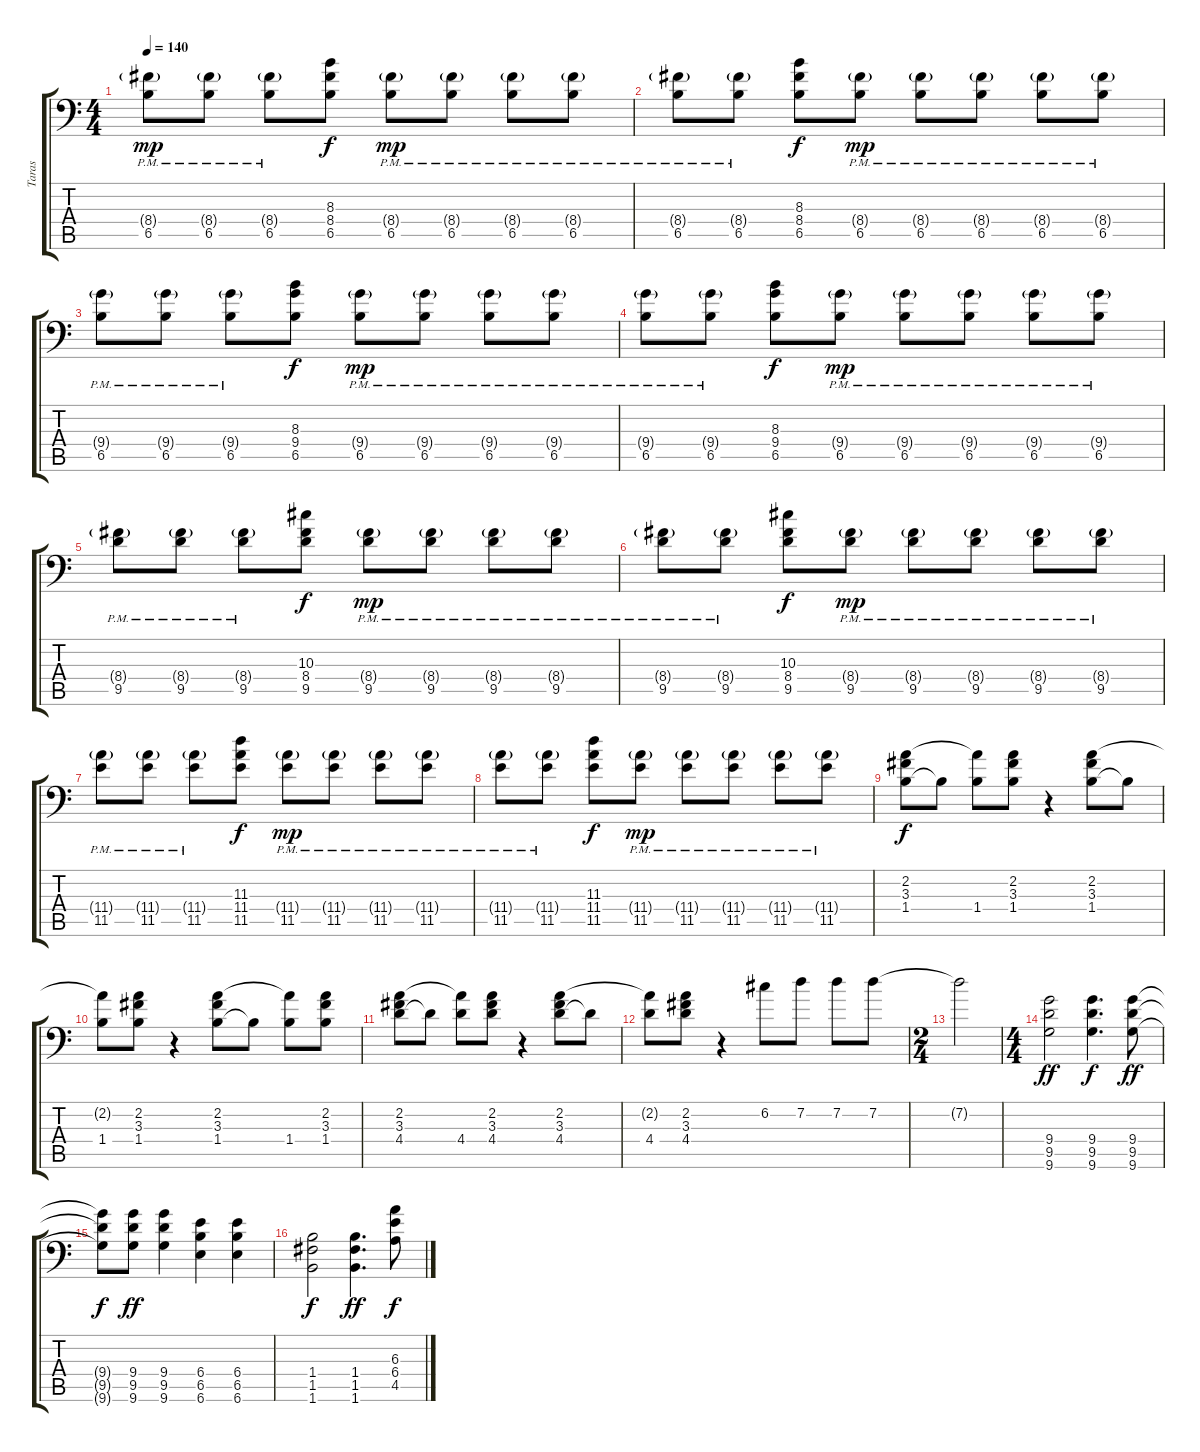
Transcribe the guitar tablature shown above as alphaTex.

\track ("Taras" "Taras") {instrument distortionguitar}
\staff {score tabs}
\tuning (C4 G3 Eb3 Bb2 F2 Bb1) {hide}
\ts (4 4)
\tempo 140
\clef f4
\ks c
(8.4{g pm} 6.5{pm}).8{dy mp} (8.4{g pm} 6.5{pm}).8 (8.4{g pm} 6.5{pm}).8 (8.3 8.4 6.5).8{dy f} (8.4{g pm} 6.5{pm}).8{dy mp} (8.4{g pm} 6.5{pm}).8 (8.4{g pm} 6.5{pm}).8 (8.4{g pm} 6.5{pm}).8 |
(8.4{g pm} 6.5{pm}).8 (8.4{g pm} 6.5{pm}).8 (8.3 8.4 6.5).8{dy f} (8.4{g pm} 6.5{pm}).8{dy mp} (8.4{g pm} 6.5{pm}).8 (8.4{g pm} 6.5{pm}).8 (8.4{g pm} 6.5{pm}).8 (8.4{g pm} 6.5{pm}).8 |
(9.4{g pm} 6.5{pm}).8 (9.4{g pm} 6.5{pm}).8 (9.4{g pm} 6.5{pm}).8 (8.3 9.4 6.5).8{dy f} (9.4{g pm} 6.5{pm}).8{dy mp} (9.4{g pm} 6.5{pm}).8 (9.4{g pm} 6.5{pm}).8 (9.4{g pm} 6.5{pm}).8 |
(9.4{g pm} 6.5{pm}).8 (9.4{g pm} 6.5{pm}).8 (8.3 9.4 6.5).8{dy f} (9.4{g pm} 6.5{pm}).8{dy mp} (9.4{g pm} 6.5{pm}).8 (9.4{g pm} 6.5{pm}).8 (9.4{g pm} 6.5{pm}).8 (9.4{g pm} 6.5{pm}).8 |
(8.4{g pm} 9.5{pm}).8 (8.4{g pm} 9.5).8 (8.4{g pm} 9.5).8 (10.3 8.4 9.5).8{dy f} (8.4{g pm} 9.5).8{dy mp} (8.4{g pm} 9.5{pm}).8 (8.4{g pm} 9.5{pm}).8 (8.4{g pm} 9.5{pm}).8 |
(8.4{g pm} 9.5{pm}).8 (8.4{g pm} 9.5{pm}).8 (10.3 8.4 9.5).8{dy f} (8.4{g pm} 9.5{pm}).8{dy mp} (8.4{g pm} 9.5{pm}).8 (8.4{g pm} 9.5{pm}).8 (8.4{g pm} 9.5{pm}).8 (8.4{g pm} 9.5{pm}).8 |
(11.4{g pm} 11.5{pm}).8 (11.4{g pm} 11.5{pm}).8 (11.4{g pm} 11.5{pm}).8 (11.3 11.4 11.5).8{dy f} (11.4{g pm} 11.5{pm}).8{dy mp} (11.4{g pm} 11.5{pm}).8 (11.4{g pm} 11.5{pm}).8 (11.4{g pm} 11.5{pm}).8 |
(11.4{g pm} 11.5{pm}).8 (11.4{g pm} 11.5{pm}).8 (11.3 11.4 11.5).8{dy f} (11.4{g pm} 11.5{pm}).8{dy mp} (11.4{g pm} 11.5{pm}).8 (11.4{g pm} 11.5{pm}).8 (11.4{g pm} 11.5{pm}).8 (11.4{g pm} 11.5{pm}).8 |
(2.2 3.3 1.4).8{dy f} 1.4{t}.8 (2.2{t} 1.4).8 (2.2 3.3 1.4).8 r.4 (2.2 3.3 1.4).8 1.4{t}.8 |
(2.2{t} 1.4).8 (2.2 3.3 1.4).8 r.4 (2.2 3.3 1.4).8 1.4{t}.8 (2.2{t} 1.4).8 (2.2 3.3 1.4).8 |
(2.2 3.3 4.4).8 4.4{t}.8 (2.2{t} 4.4).8 (2.2 3.3 4.4).8 r.4 (2.2 3.3 4.4).8 4.4{t}.8 |
(2.2{t} 4.4).8 (2.2 3.3 4.4).8 r.4 6.2.8 7.2.8 7.2.8 7.2.8 |
\ts (2 4)
7.2{t}.2 |
\ts (4 4)
(9.4 9.5 9.6).2{dy ff} (9.4 9.5 9.6).4{d dy f} (9.4 9.5 9.6).8{dy ff} |
(9.4{t} 9.5{t} 9.6{t}).8{dy f} (9.4 9.5 9.6).8{dy ff} (9.4 9.5 9.6).4 (6.4 6.5 6.6).4 (6.4 6.5 6.6).4 |
(1.4 1.5 1.6).2{dy f} (1.4 1.5 1.6).4{d dy ff} (6.3 6.4 4.5).8{dy f}
